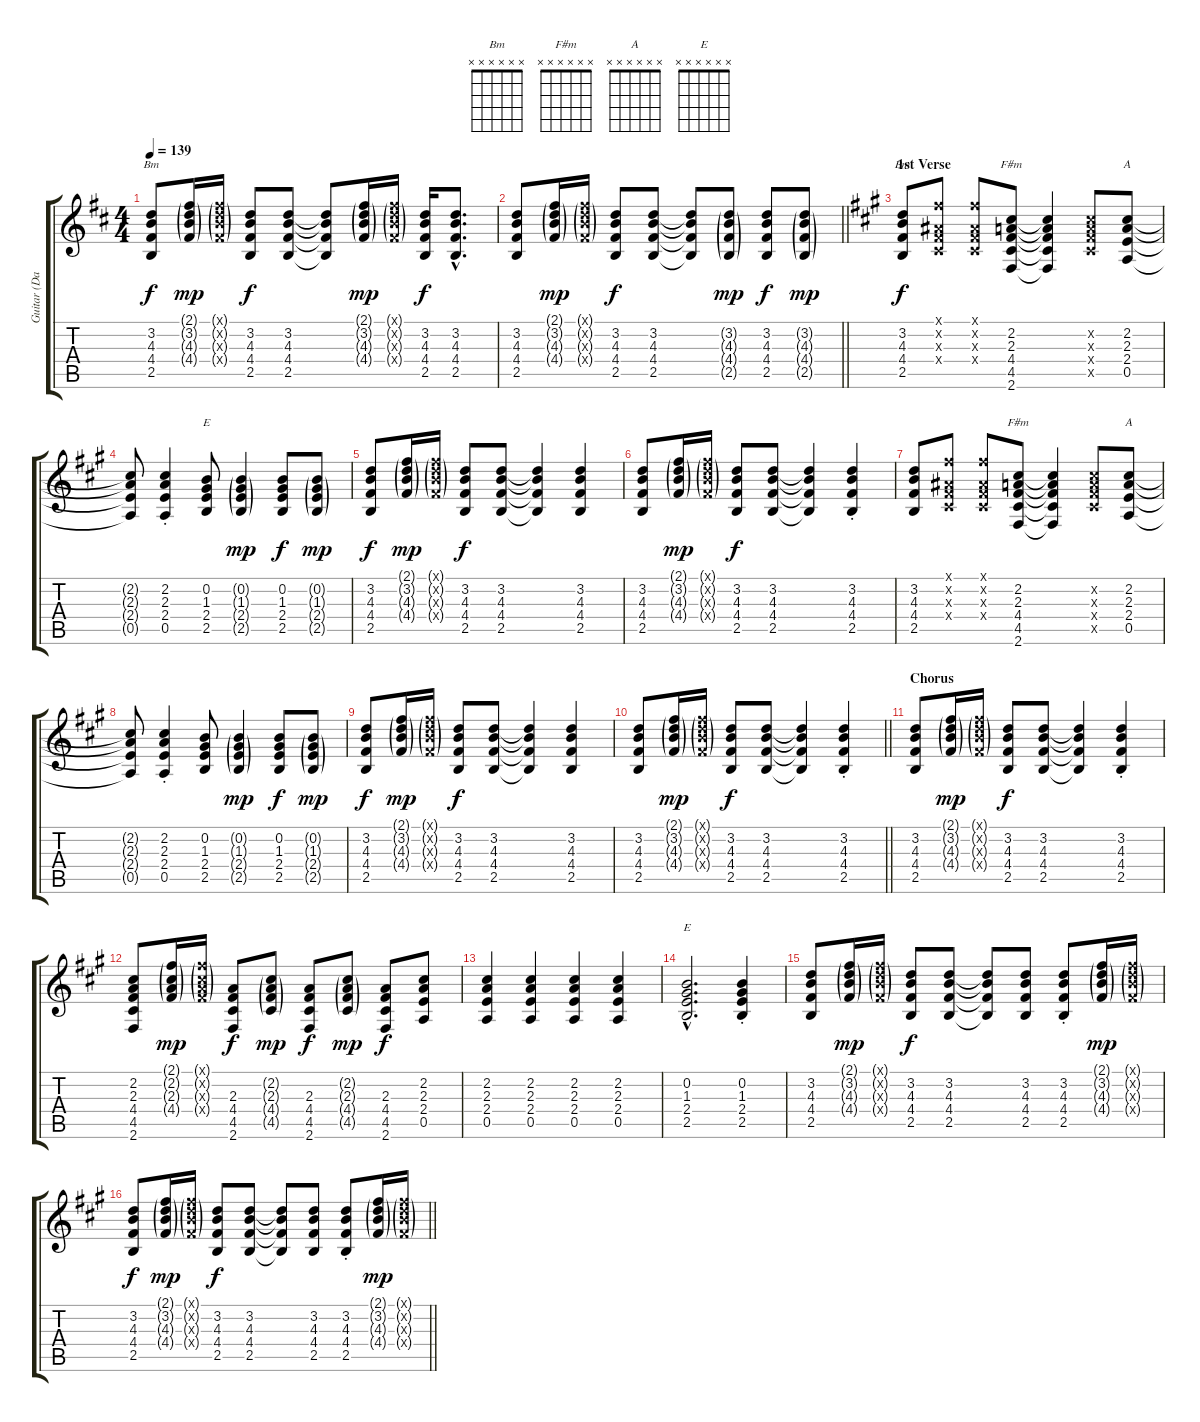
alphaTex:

\track ("Guitar (David)" "Guitar (Da") {instrument electricguitarclean}
\staff {score tabs}
\tuning (E4 B3 G3 D3 A2 E2) {hide}
\chord ("Bm" 2 3 4 4 2 x) {barre 2}
\chord ("Bm" x x x x x x)
\chord ("F#m" 2 2 2 4 4 2) {barre 2}
\chord ("A" 0 2 2 2 0 x)
\chord ("E" 0 0 1 2 2 0)
\chord ("F#m" x x x x x x)
\chord ("A" x x x x x x)
\chord ("E" x x x x x x)
\ts (4 4)
\tempo 139
\clef g2
\ks d
(3.2 4.3 4.4 2.5).8{ch "Bm" dy f} (2.1{g} 3.2{g} 4.3{g} 4.4{g}).16{dy mp} (2.1{g x} 3.2{g x} 4.3{g x} 4.4{g x}).16 (3.2 4.3 4.4 2.5).8{dy f} (3.2 4.3 4.4 2.5).8 (3.2{t} 4.3{t} 4.4{t} 2.5{t}).8 (2.1{g} 3.2{g} 4.3{g} 4.4{g}).16{dy mp} (2.1{g x} 3.2{g x} 4.3{g x} 4.4{g x}).16 (3.2 4.3 4.4 2.5).16{dy f} (3.2{hac} 4.3{hac} 4.4{hac} 2.5{hac}).8{d} |
\barLineRight lightlight
(3.2 4.3 4.4 2.5).8 (2.1{g} 3.2{g} 4.3{g} 4.4{g}).16{dy mp} (2.1{g x} 3.2{g x} 4.3{g x} 4.4{g x}).16 (3.2 4.3 4.4 2.5).8{dy f} (3.2 4.3 4.4 2.5).8 (3.2{t} 4.3{t} 4.4{t} 2.5{t}).8 (3.2{g} 4.3{g} 4.4{g} 2.5{g}).8{dy mp} (3.2 4.3 4.4 2.5).8{dy f} (3.2{g} 4.3{g} 4.4{g} 2.5{g}).8{dy mp} |
\section ("" "1st Verse")
\ks a
(3.2 4.3 4.4 2.5).8{ch "Bm" dy f} (2.1{x} -1.2{x} -1.3{x} -1.4{x}).8 (2.1{x} -1.2{x} -1.3{x} -1.4{x}).8 (2.2 2.3 4.4 4.5 2.6).8{ch "F#m"} (2.2{t} 2.3{t} 4.4{t} 4.5{t} 2.6{t}).4 (2.2{x} 2.3{x} 4.4{x} 4.5{x}).8 (2.2 2.3 2.4 0.5).8{ch "A"} |
(2.2{t} 2.3{t} 2.4{t} 0.5{t}).8 (2.2{st} 2.3{st} 2.4{st} 0.5{st}).4 (0.2 1.3 2.4 2.5).8{ch "E"} (0.2{g} 1.3{g} 2.4{g} 2.5{g}).4{dy mp} (0.2 1.3 2.4 2.5).8{dy f} (0.2{g} 1.3{g} 2.4{g} 2.5{g}).8{dy mp} |
(3.2 4.3 4.4 2.5).8{dy f} (2.1{g} 3.2{g} 4.3{g} 4.4{g}).16{dy mp} (2.1{g x} 3.2{g x} 4.3{g x} 4.4{g x}).16 (3.2 4.3 4.4 2.5).8{dy f} (3.2 4.3 4.4 2.5).8 (3.2{t} 4.3{t} 4.4{t} 2.5{t}).4 (3.2 4.3 4.4 2.5).4 |
(3.2 4.3 4.4 2.5).8 (2.1{g} 3.2{g} 4.3{g} 4.4{g}).16{dy mp} (2.1{g x} 3.2{g x} 4.3{g x} 4.4{g x}).16 (3.2 4.3 4.4 2.5).8{dy f} (3.2 4.3 4.4 2.5).8 (3.2{t} 4.3{t} 4.4{t} 2.5{t}).4 (3.2{st} 4.3{st} 4.4{st} 2.5{st}).4 |
(3.2 4.3 4.4 2.5).8 (2.1{x} -1.2{x} -1.3{x} -1.4{x}).8 (2.1{x} -1.2{x} -1.3{x} -1.4{x}).8 (2.2 2.3 4.4 4.5 2.6).8{ch "F#m"} (2.2{t} 2.3{t} 4.4{t} 4.5{t} 2.6{t}).4 (2.2{x} 2.3{x} 4.4{x} 4.5{x}).8 (2.2 2.3 2.4 0.5).8{ch "A"} |
(2.2{t} 2.3{t} 2.4{t} 0.5{t}).8 (2.2{st} 2.3{st} 2.4{st} 0.5{st}).4 (0.2 1.3 2.4 2.5).8 (0.2{g} 1.3{g} 2.4{g} 2.5{g}).4{dy mp} (0.2 1.3 2.4 2.5).8{dy f} (0.2{g} 1.3{g} 2.4{g} 2.5{g}).8{dy mp} |
(3.2 4.3 4.4 2.5).8{dy f} (2.1{g} 3.2{g} 4.3{g} 4.4{g}).16{dy mp} (2.1{g x} 3.2{g x} 4.3{g x} 4.4{g x}).16 (3.2 4.3 4.4 2.5).8{dy f} (3.2 4.3 4.4 2.5).8 (3.2{t} 4.3{t} 4.4{t} 2.5{t}).4 (3.2 4.3 4.4 2.5).4 |
\barLineRight lightlight
(3.2 4.3 4.4 2.5).8 (2.1{g} 3.2{g} 4.3{g} 4.4{g}).16{dy mp} (2.1{g x} 3.2{g x} 4.3{g x} 4.4{g x}).16 (3.2 4.3 4.4 2.5).8{dy f} (3.2 4.3 4.4 2.5).8 (3.2{t} 4.3{t} 4.4{t} 2.5{t}).4 (3.2{st} 4.3{st} 4.4{st} 2.5{st}).4 |
\section ("" "Chorus")
(3.2 4.3 4.4 2.5).8 (2.1{g} 3.2{g} 4.3{g} 4.4{g}).16{dy mp} (2.1{g x} 3.2{g x} 4.3{g x} 4.4{g x}).16 (3.2 4.3 4.4 2.5).8{dy f} (3.2 4.3 4.4 2.5).8 (3.2{t} 4.3{t} 4.4{t} 2.5{t}).4 (3.2{st} 4.3{st} 4.4{st} 2.5{st}).4 |
(2.2 2.3 4.4 4.5 2.6).8 (2.1{g} 2.2{g} 2.3{g} 4.4{g}).16{dy mp} (2.1{g x} 2.2{g x} 2.3{g x} 4.4{g x}).16 (2.3 4.4 4.5 2.6).8{dy f} (2.2{g} 2.3{g} 4.4{g} 4.5{g}).8{dy mp} (2.3 4.4 4.5 2.6).8{dy f} (2.2{g} 2.3{g} 4.4{g} 4.5{g}).8{dy mp} (2.3 4.4 4.5 2.6).8{dy f} (2.2 2.3 2.4 0.5).8 |
(2.2 2.3 2.4 0.5).4 (2.2 2.3 2.4 0.5).4 (2.2 2.3 2.4 0.5).4 (2.2 2.3 2.4 0.5).4 |
(0.2{hac} 1.3{hac} 2.4{hac} 2.5{hac}).2{d ch "E"} (0.2{st} 1.3{st} 2.4{st} 2.5{st}).4 |
(3.2 4.3 4.4 2.5).8 (2.1{g} 3.2{g} 4.3{g} 4.4{g}).16{dy mp} (2.1{g x} 3.2{g x} 4.3{g x} 4.4{g x}).16 (3.2 4.3 4.4 2.5).8{dy f} (3.2 4.3 4.4 2.5).8 (3.2{t} 4.3{t} 4.4{t} 2.5{t}).8 (3.2 4.3 4.4 2.5).8 (3.2{st} 4.3{st} 4.4{st} 2.5{st}).8 (2.1{g} 3.2{g} 4.3{g} 4.4{g}).16{dy mp} (2.1{g x} 3.2{g x} 4.3{g x} 4.4{g x}).16 |
\barLineRight lightlight
(3.2 4.3 4.4 2.5).8{dy f} (2.1{g} 3.2{g} 4.3{g} 4.4{g}).16{dy mp} (2.1{g x} 3.2{g x} 4.3{g x} 4.4{g x}).16 (3.2 4.3 4.4 2.5).8{dy f} (3.2 4.3 4.4 2.5).8 (3.2{t} 4.3{t} 4.4{t} 2.5{t}).8 (3.2 4.3 4.4 2.5).8 (3.2{st} 4.3{st} 4.4{st} 2.5{st}).8 (2.1{g} 3.2{g} 4.3{g} 4.4{g}).16{dy mp} (2.1{g x} 3.2{g x} 4.3{g x} 4.4{g x}).16
